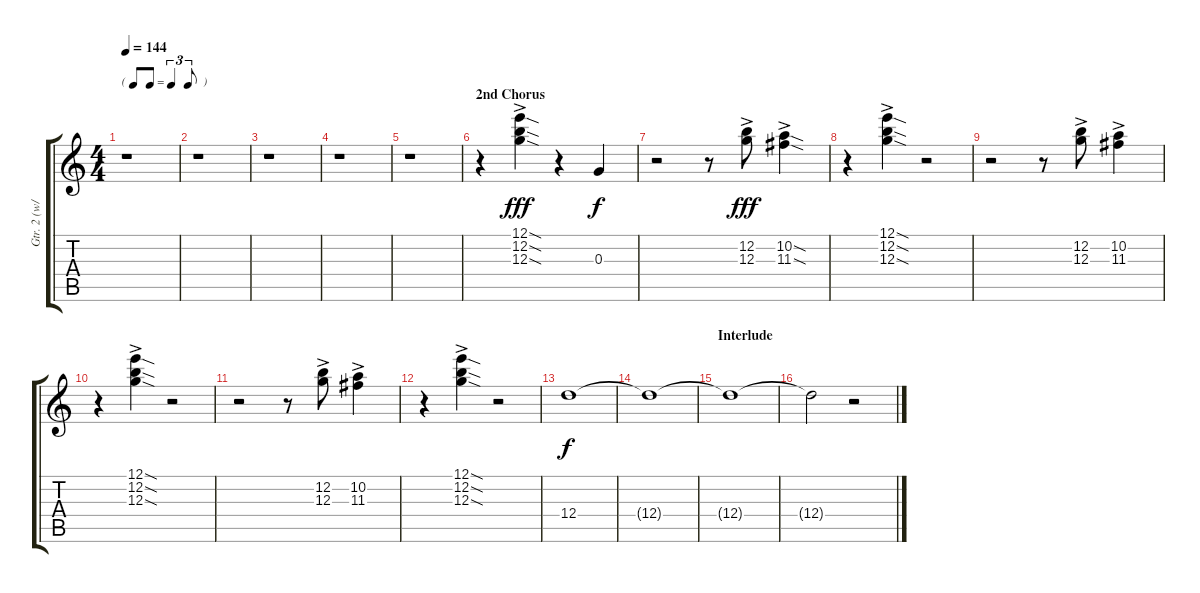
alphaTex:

\track ("Gtr. 2 (w/dist.)" "Gtr. 2 (w/") {instrument distortionguitar}
\staff {score tabs}
\tuning (E4 B3 G3 D3 A2 E2) {hide}
\ts (4 4)
\tf triplet8th
\tempo 144
\clef g2
\ks c
r.1{dy f} |
r.1 |
r.1 |
r.1 |
r.1 |
\section ("" "2nd Chorus")
r.4 (12.1{sod ac} 12.2{sod ac} 12.3{sod ac}).4{dy fff} r.4 0.3.4{dy f} |
r.2 r.8 (12.2{ac} 12.3{ac}).8{dy fff} (10.2{sod ac} 11.3{sod ac}).4 |
r.4 (12.1{sod ac} 12.2{sod ac} 12.3{sod ac}).4 r.2 |
r.2 r.8 (12.2{ac} 12.3{ac}).8 (10.2{ac} 11.3{ac}).4 |
r.4 (12.1{sod ac} 12.2{sod ac} 12.3{sod ac}).4 r.2 |
r.2 r.8 (12.2{ac} 12.3{ac}).8 (10.2{ac} 11.3{ac}).4 |
r.4 (12.1{sod ac} 12.2{sod ac} 12.3{sod ac}).4 r.2 |
12.4.1{dy f} |
12.4{t}.1 |
\section ("" "Interlude")
12.4{t}.1 |
12.4{t}.2 r.2
